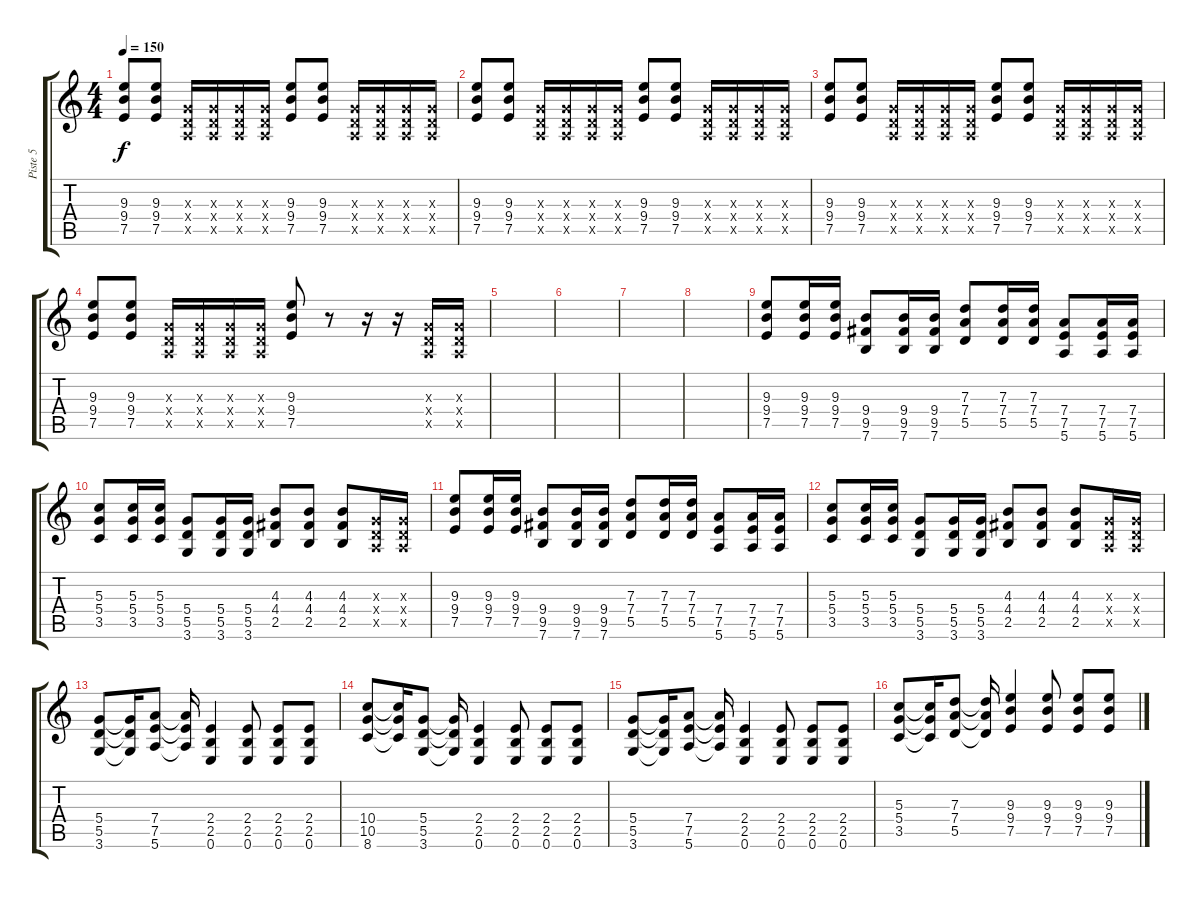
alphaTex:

\track ("Piste 5" "Piste 5") {instrument distortionguitar}
\staff {score tabs}
\tuning (E4 B3 G3 D3 A2 E2) {hide}
\ts (4 4)
\tempo 150
\clef g2
\ks c
(9.3 9.4 7.5).8{dy f instrument distortionguitar} (9.3 9.4 7.5).8 (0.3{x} 0.4{x} 0.5{x}).16 (0.3{x} 0.4{x} 0.5{x}).16 (0.3{x} 0.4{x} 0.5{x}).16 (0.3{x} 0.4{x} 0.5{x}).16 (9.3 9.4 7.5).8 (9.3 9.4 7.5).8 (0.3{x} 0.4{x} 0.5{x}).16 (0.3{x} 0.4{x} 0.5{x}).16 (0.3{x} 0.4{x} 0.5{x}).16 (0.3{x} 0.4{x} 0.5{x}).16 |
(9.3 9.4 7.5).8 (9.3 9.4 7.5).8 (0.3{x} 0.4{x} 0.5{x}).16 (0.3{x} 0.4{x} 0.5{x}).16 (0.3{x} 0.4{x} 0.5{x}).16 (0.3{x} 0.4{x} 0.5{x}).16 (9.3 9.4 7.5).8 (9.3 9.4 7.5).8 (0.3{x} 0.4{x} 0.5{x}).16 (0.3{x} 0.4{x} 0.5{x}).16 (0.3{x} 0.4{x} 0.5{x}).16 (0.3{x} 0.4{x} 0.5{x}).16 |
(9.3 9.4 7.5).8 (9.3 9.4 7.5).8 (0.3{x} 0.4{x} 0.5{x}).16 (0.3{x} 0.4{x} 0.5{x}).16 (0.3{x} 0.4{x} 0.5{x}).16 (0.3{x} 0.4{x} 0.5{x}).16 (9.3 9.4 7.5).8 (9.3 9.4 7.5).8 (0.3{x} 0.4{x} 0.5{x}).16 (0.3{x} 0.4{x} 0.5{x}).16 (0.3{x} 0.4{x} 0.5{x}).16 (0.3{x} 0.4{x} 0.5{x}).16 |
(9.3 9.4 7.5).8 (9.3 9.4 7.5).8 (0.3{x} 0.4{x} 0.5{x}).16 (0.3{x} 0.4{x} 0.5{x}).16 (0.3{x} 0.4{x} 0.5{x}).16 (0.3{x} 0.4{x} 0.5{x}).16 (9.3 9.4 7.5).8 r.8 r.16 r.16 (0.3{x} 0.4{x} 0.5{x}).16 (0.3{x} 0.4{x} 0.5{x}).16 |
|
|
|
|
(9.3 9.4 7.5).8 (9.3 9.4 7.5).16 (9.3 9.4 7.5).16 (9.4 9.5 7.6).8 (9.4 9.5 7.6).16 (9.4 9.5 7.6).16 (7.3 7.4 5.5).8 (7.3 7.4 5.5).16 (7.3 7.4 5.5).16 (7.4 7.5 5.6).8 (7.4 7.5 5.6).16 (7.4 7.5 5.6).16 |
(5.3 5.4 3.5).8 (5.3 5.4 3.5).16 (5.3 5.4 3.5).16 (5.4 5.5 3.6).8 (5.4 5.5 3.6).16 (5.4 5.5 3.6).16 (4.3 4.4 2.5).8 (4.3 4.4 2.5).8 (4.3 4.4 2.5).8 (0.3{x} 0.4{x} 0.5{x}).16 (0.3{x} 0.4{x} 0.5{x}).16 |
(9.3 9.4 7.5).8 (9.3 9.4 7.5).16 (9.3 9.4 7.5).16 (9.4 9.5 7.6).8 (9.4 9.5 7.6).16 (9.4 9.5 7.6).16 (7.3 7.4 5.5).8 (7.3 7.4 5.5).16 (7.3 7.4 5.5).16 (7.4 7.5 5.6).8 (7.4 7.5 5.6).16 (7.4 7.5 5.6).16 |
(5.3 5.4 3.5).8 (5.3 5.4 3.5).16 (5.3 5.4 3.5).16 (5.4 5.5 3.6).8 (5.4 5.5 3.6).16 (5.4 5.5 3.6).16 (4.3 4.4 2.5).8 (4.3 4.4 2.5).8 (4.3 4.4 2.5).8 (0.3{x} 0.4{x} 0.5{x}).16 (0.3{x} 0.4{x} 0.5{x}).16 |
(5.4 5.5 3.6).8 (5.4{t} 5.5{t} 3.6{t}).16 (7.4 7.5 5.6).8 (7.4{t} 7.5{t} 5.6{t}).16 (2.4 2.5 0.6).4 (2.4 2.5 0.6).8 (2.4 2.5 0.6).8 (2.4 2.5 0.6).8 |
(10.4 10.5 8.6).8 (10.4{t} 10.5{t} 8.6{t}).16 (5.4 5.5 3.6).8 (5.4{t} 5.5{t} 3.6{t}).16 (2.4 2.5 0.6).4 (2.4 2.5 0.6).8 (2.4 2.5 0.6).8 (2.4 2.5 0.6).8 |
(5.4 5.5 3.6).8 (5.4{t} 5.5{t} 3.6{t}).16 (7.4 7.5 5.6).8 (7.4{t} 7.5{t} 5.6{t}).16 (2.4 2.5 0.6).4 (2.4 2.5 0.6).8 (2.4 2.5 0.6).8 (2.4 2.5 0.6).8 |
(5.3 5.4 3.5).8 (5.3{t} 5.4{t} 3.5{t}).16 (7.3 7.4 5.5).8 (7.3{t} 7.4{t} 5.5{t}).16 (9.3 9.4 7.5).4 (9.3 9.4 7.5).8 (9.3 9.4 7.5).8 (9.3 9.4 7.5).8
